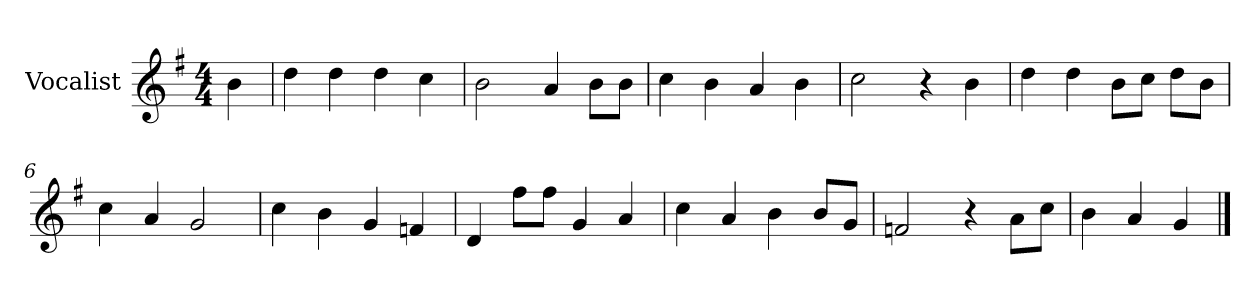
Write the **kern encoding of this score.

**kern
*part1
*staff1
*I"Vocalist
*k[f#]
*G:
*M4/4
=
4b
=1
4dd
4dd
4dd
4cc
=2
2b
4a
8bL
8bJ
=3
4cc
4b
4a
4b
=4
2cc
4r
4b
=5
4dd
4dd
8bL
8ccJ
8ddL
8bJ
=6
4cc
4a
2g
=7
4cc
4b
4g
4fn
=8
4d
8ff#L
8ff#J
4g
4a
=9
4cc
4a
4b
8bL
8gJ
=10
2fn
4r
8aL
8ccJ
=11
4b
4a
4g
==
*-
